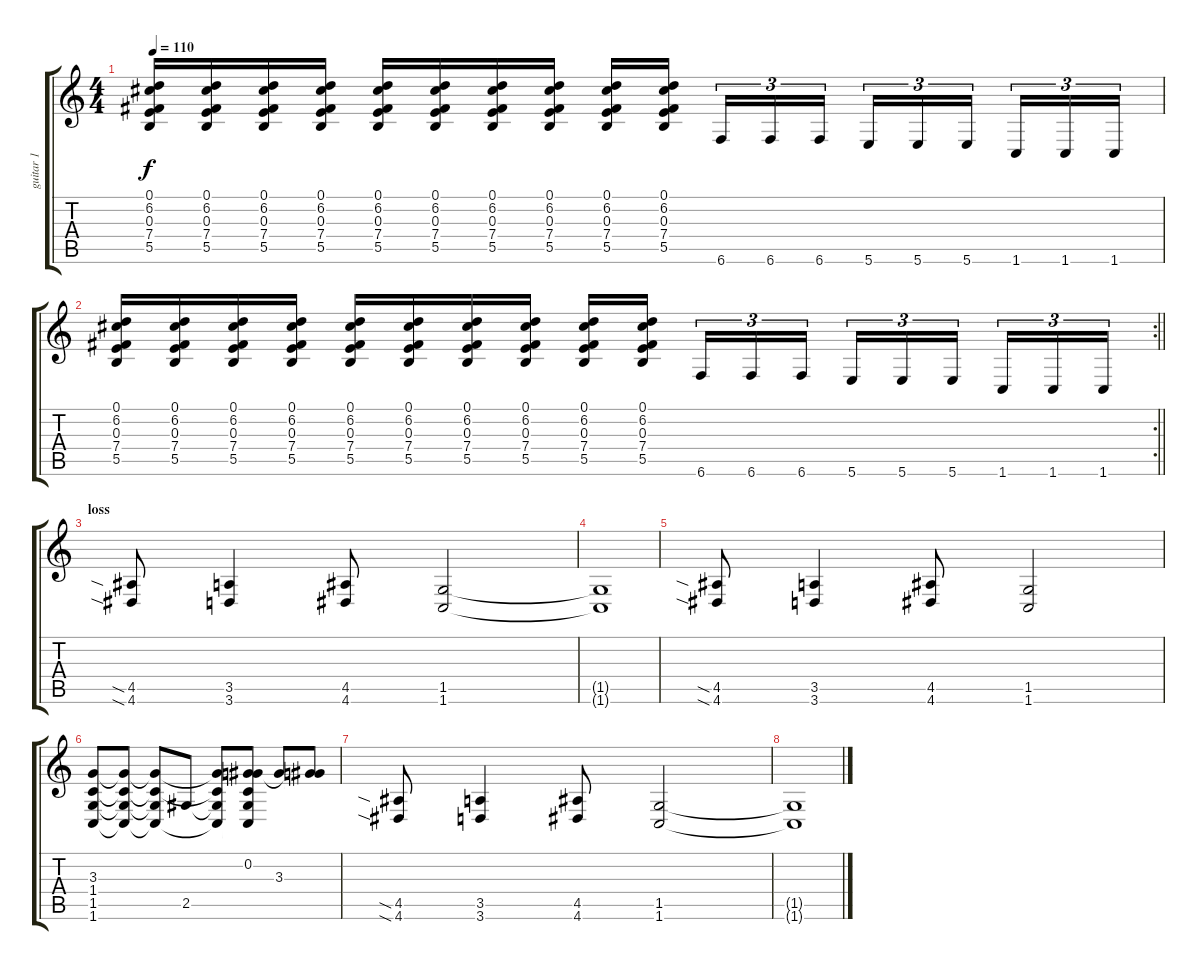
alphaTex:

\track ("guitar 1" "guitar 1") {instrument distortionguitar}
\staff {score tabs}
\tuning (Db4 Ab3 E3 B2 Gb2 B1) {hide}
\ts (4 4)
\tempo 110
\clef g2
\ks c
(0.1 6.2 0.3 7.4 5.5).16{dy f} (0.1 6.2 0.3 7.4 5.5).16 (0.1 6.2 0.3 7.4 5.5).16 (0.1 6.2 0.3 7.4 5.5).16 (0.1 6.2 0.3 7.4 5.5).16 (0.1 6.2 0.3 7.4 5.5).16 (0.1 6.2 0.3 7.4 5.5).16 (0.1 6.2 0.3 7.4 5.5).16 (0.1 6.2 0.3 7.4 5.5).16 (0.1 6.2 0.3 7.4 5.5).16{beam splitsecondary} 6.6.16{tu (3 2)} 6.6.16{tu (3 2)} 6.6.16{tu (3 2)} 5.6.16{tu (3 2)} 5.6.16{tu (3 2)} 5.6.16{tu (3 2) beam splitsecondary} 1.6.16{tu (3 2)} 1.6.16{tu (3 2)} 1.6.16{tu (3 2)} |
\rc 2
\barLineRight lightlight
(0.1 6.2 0.3 7.4 5.5).16 (0.1 6.2 0.3 7.4 5.5).16 (0.1 6.2 0.3 7.4 5.5).16 (0.1 6.2 0.3 7.4 5.5).16 (0.1 6.2 0.3 7.4 5.5).16 (0.1 6.2 0.3 7.4 5.5).16 (0.1 6.2 0.3 7.4 5.5).16 (0.1 6.2 0.3 7.4 5.5).16 (0.1 6.2 0.3 7.4 5.5).16 (0.1 6.2 0.3 7.4 5.5).16{beam splitsecondary} 6.6.16{tu (3 2)} 6.6.16{tu (3 2)} 6.6.16{tu (3 2)} 5.6.16{tu (3 2)} 5.6.16{tu (3 2)} 5.6.16{tu (3 2) beam splitsecondary} 1.6.16{tu (3 2)} 1.6.16{tu (3 2)} 1.6.16{tu (3 2)} |
\section ("" "loss")
(4.5{sia} 4.6{sia}).8 (3.5 3.6).4 (4.5 4.6).8 (1.5 1.6).2 |
(1.5{t} 1.6{t}).1 |
(4.5{sia} 4.6{sia}).8 (3.5 3.6).4 (4.5 4.6).8 (1.5 1.6).2 |
(3.3 1.4 1.5 1.6).8 (3.3{t} 1.4{t} 1.5{t} 1.6{t}).8 (3.3{t} 1.4{t} 1.5{t} 1.6{t}).8 2.5.8 (3.3{t} 1.4{t} 2.5{t} 1.6{t}).8 (0.2 3.3{t} 1.4{t} 2.5{t} 1.6{t}).8 3.3.8 (0.2{t} 3.3{t}).8 |
(4.5{sia} 4.6{sia}).8 (3.5 3.6).4 (4.5 4.6).8 (1.5 1.6).2 |
(1.5{t} 1.6{t}).1
